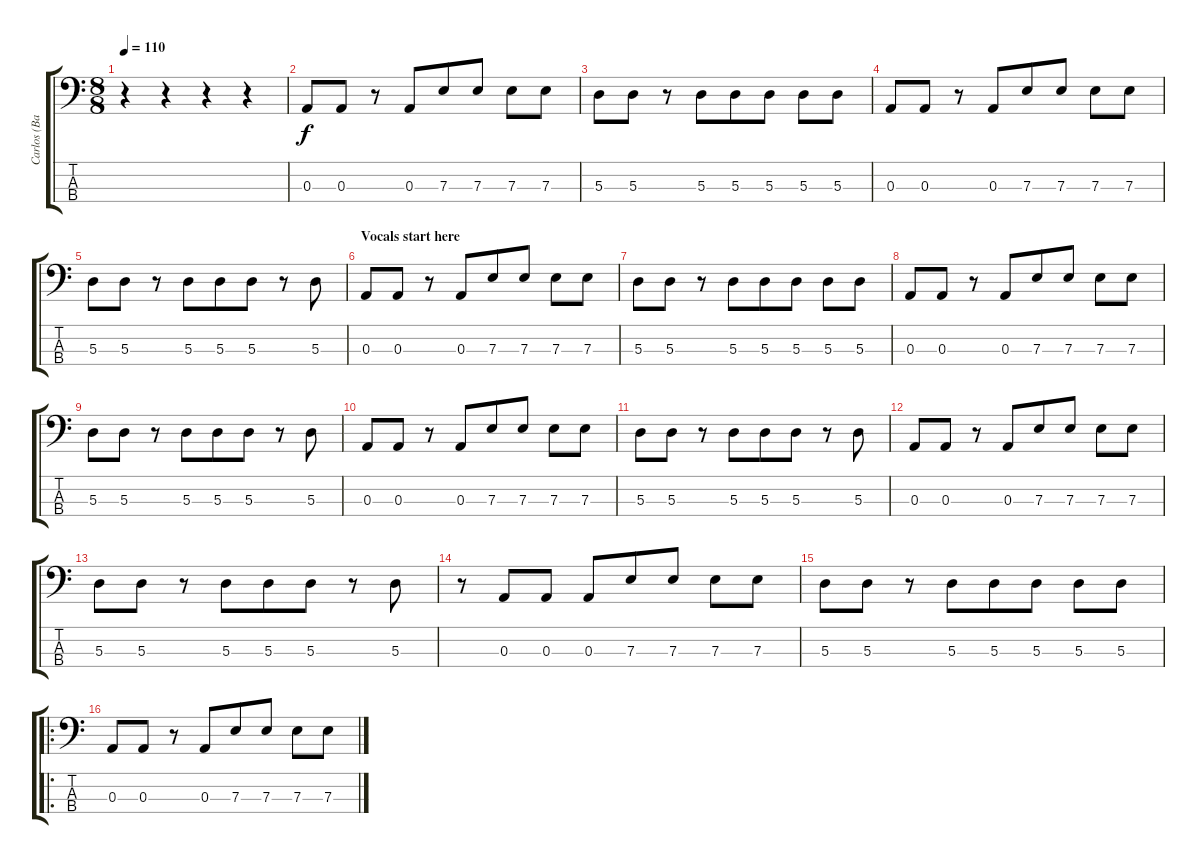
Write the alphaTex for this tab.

\track ("Carlos (Bass)" "Carlos (Ba") {instrument electricbasspick}
\staff {score tabs}
\tuning (G2 D2 A1 E1) {hide}
\ts (8 8)
\tempo 110
\clef f4
\ks c
r.4{dy f instrument electricbasspick} r.4 r.4 r.4 |
0.3.8 0.3.8 r.8 0.3.8 7.3.8 7.3.8 7.3.8 7.3.8 |
5.3.8 5.3.8 r.8 5.3.8 5.3.8 5.3.8 5.3.8 5.3.8 |
0.3.8 0.3.8 r.8 0.3.8 7.3.8 7.3.8 7.3.8 7.3.8 |
5.3.8 5.3.8 r.8 5.3.8 5.3.8 5.3.8 r.8 5.3.8 |
\section ("" "Vocals start here")
0.3.8 0.3.8 r.8 0.3.8 7.3.8 7.3.8 7.3.8 7.3.8 |
5.3.8 5.3.8 r.8 5.3.8 5.3.8 5.3.8 5.3.8 5.3.8 |
0.3.8 0.3.8 r.8 0.3.8 7.3.8 7.3.8 7.3.8 7.3.8 |
5.3.8 5.3.8 r.8 5.3.8 5.3.8 5.3.8 r.8 5.3.8 |
0.3.8 0.3.8 r.8 0.3.8 7.3.8 7.3.8 7.3.8 7.3.8 |
5.3.8 5.3.8 r.8 5.3.8 5.3.8 5.3.8 r.8 5.3.8 |
0.3.8 0.3.8 r.8 0.3.8 7.3.8 7.3.8 7.3.8 7.3.8 |
5.3.8 5.3.8 r.8 5.3.8 5.3.8 5.3.8 r.8 5.3.8 |
r.8 0.3.8 0.3.8 0.3.8 7.3.8 7.3.8 7.3.8 7.3.8 |
5.3.8 5.3.8 r.8 5.3.8 5.3.8 5.3.8 5.3.8 5.3.8 |
\ro
0.3.8 0.3.8 r.8 0.3.8 7.3.8 7.3.8 7.3.8 7.3.8
